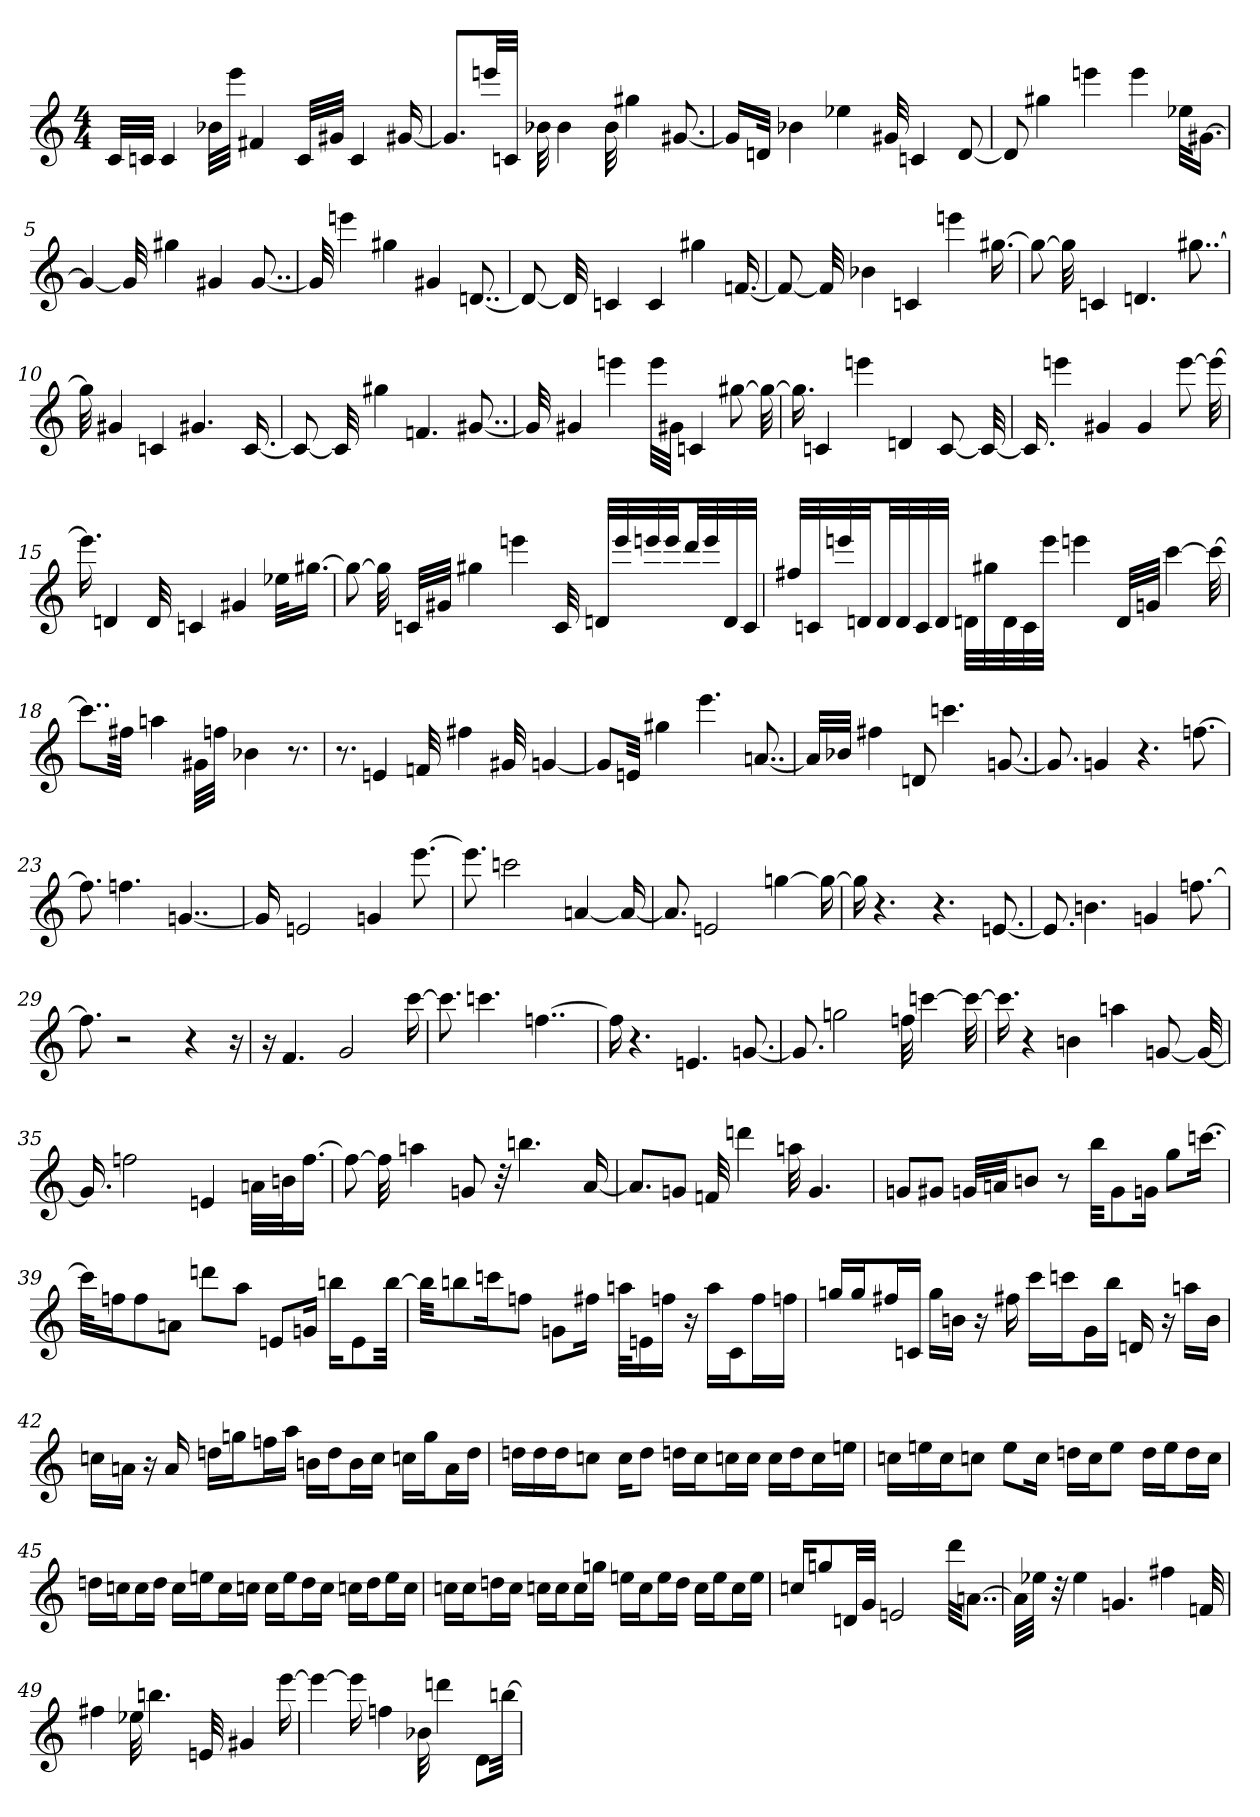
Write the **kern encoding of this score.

**kern
*part1
*staff1
*clefG2
*M4/4
=1
32c/LLL
32cn/JJJ
4c
32b-X\LLL
32eee\JJJ
4f#X
32c/LLL
32g#X/JJJ
4c
[16g#X
=2
8.g#/L]
32eeen/LL
32cn/JJJ
32b-X
4b-
32b-
4gg#X
[8.g#X
=3
16g#/LL]
32dn/JJk
4b-X
4ee-X
32g#X
4cn
[8d
=4
8d]
4gg#X
4eeen
4eee
32ee-X\KLL
[16.g#X\JJ
=5
4g#_
32g#]
4gg#X
4g#X
[8..g#
=6
32g#]
4eeen
4gg#X
4g#X
[8..dn
=7
8d_
32d]
4cn
4c
4gg#X
[16.fn
=8
8f_
32f]
4b-X
4cn
4eeen
[16.gg#X
=9
8gg#_
32gg#]
4cn
4.dn
[8..gg#X
=10
32gg#]
4g#X
4cn
4.g#X
[16.c
=11
8c_
32c]
4gg#X
4.fn
[8..g#X
=12
32g#]
4g#X
4eeen
32eee\LLL
32g#X\JJJ
4cn
[8gg#X
32gg#_
=13
16.gg#]
4cn
4eeen
4dn
[8c
32c_
=14
16.c]
4eeen
4g#X
4g#
[8eee
32eee_
=15
16.eee]
4dn
32d
4cn
4g#X
32ee-X\KLL
[16.gg#X\JJ
=16
8gg#_
32gg#]
32cn/LLL
32g#X/JJJ
4gg#X
4eeen
32c
32dn/LLL
32eee/
32eeen/
32eee/JJ
32ddd/LL
32eee/
32d/
32c/JJJ
=17
32ff#X/LLL
32cn/
32eeen/
32dn/JJ
32d/LL
32d/
32c/
32d/JJJ
32dn\LLL
32gg#X\
32d\
32c\
32eee\JJJ
4eeen
32d/LLL
32gn/JJJ
[4ccc
32ccc_
=18
8..ccc\L]
32ff#X\Jkk
4aan
32g#X\LLL
32ffn\JJJ
4b-X
8.r
=19
8.r
4en
32fn
4ff#X
32g#X
[4gn
=20
8g/L]
32en/Jkk
4gg#X
4.eee
[8..an
=21
32a/LLL]
32b-X/JJJ
4ff#X
8dn
4.cccn
[8.gn
=22
8.g]
4gn
4.r
[8.ffn
=23
8.ff]
4.ffn
[4..gn
=24
16g]
2en
4gn
[8.eee
=25
8.eee]
2cccn
[4an
16a_
=26
8.a]
2en
[4ggn
16gg_
=27
16gg]
4.r
4.r
[8.en
=28
8.e]
4.bn
4gn
[8.ffn
=29
8.ff]
2r
4r
16r
=30
16r
4.f
2g
[16ccc
=31
8.ccc]
4.cccn
[4..ffn
=32
16ff]
4.r
4.en
[8.gn
=33
8.g]
2ggn
32ffn
[4cccn
32ccc_
=34
16.ccc]
4r
4bn
4aan
[8gn
32g_
=35
16.g]
2ffn
4en
32an\KLL
32bn\K
[16.ff\JJ
=36
8ff_
32ff]
4aan
8gn
32r
4.bbn
[16a
=37
8.a/L]
8gn/J
32fn
4dddn
32aan
4.g
=38
8gn/L
8g#X/J
32gn/LLL
32an/JJ
8bn/J
8r
32bb\KKL
8g\
16gn\Jk
8gg\L
[16.cccn\Jk
=39
32ccc\KLL]
16ffn\J
8ff\
8an\J
8dddn\L
8aa\J
8en/L
16gn/Jk
16bbn\KL
8e\
[32bb\Jkk
=40
32bb\KKL]
8bbn\
16cccn\K
8ffn\J
8gn\L
16ff#X\Jk
32aan\KLL
16en\
16ffn\JJ
16r
16aa\LL
16c\J
16ff\L
16ffn\JJ
=41
16ggn/LL
16gg/J
16ff#X/L
16cn/JJ
16gg\LL
16bn\JJ
16r
16ff#X
16ccc\LL
16cccn\J
16g\L
16bb\JJ
16dn
16r
16aan\LL
16b\JJ
=42
16ccn\LL
16an\JJ
16r
16a
16ddn\LL
16ggn\J
16ffn\L
16aa\JJ
16bn\LL
16dd\J
16b\L
16cc\JJ
16ccn\LL
16gg\J
16a\L
16dd\JJ
=43
16ddn\LL
16dd\J
16dd\K
8ccn\J
16cc\KL
8dd\J
16ddn\LL
16cc\J
16ccn\L
16cc\JJ
16cc\LL
16dd\J
16cc\L
16een\JJ
=44
16ccn\LL
16een\J
16cc\K
8ccn\J
8ee\L
16cc\Jk
16ddn\LL
16cc\J
8ee\J
16dd\LL
16ee\J
16dd\L
16cc\JJ
=45
16ddn\LL
16ccn\J
16cc\L
16dd\JJ
16cc\LL
16een\J
16cc\L
16ccn\JJ
16cc\LL
16ee\J
16dd\L
16cc\JJ
16ccn\LL
16dd\J
16ee\L
16cc\JJ
=46
16ccn\LL
16cc\J
16ddn\L
16cc\JJ
16ccn\LL
16cc\J
16cc\L
16ggn\JJ
16een\LL
16cc\J
16ee\L
16dd\JJ
16cc\LL
16ee\J
16cc\L
16ee\JJ
=47
16ccn/KL
8ggn/
32dn/LL
32g/JJJ
2en
32ddd\KKL
[8..an\J
=48
32a\LLL]
32ee-X\JJJ
32r
4ee-
4.gn
4ff#X
32fn
=49
4ff#X
32ee-X
4.bbn
32en
4g#X
[16eee
=50
4eee_
16eee]
4ffn
32b-X
4dddn
8d\L
[32bbn\Jkk
=
*-
